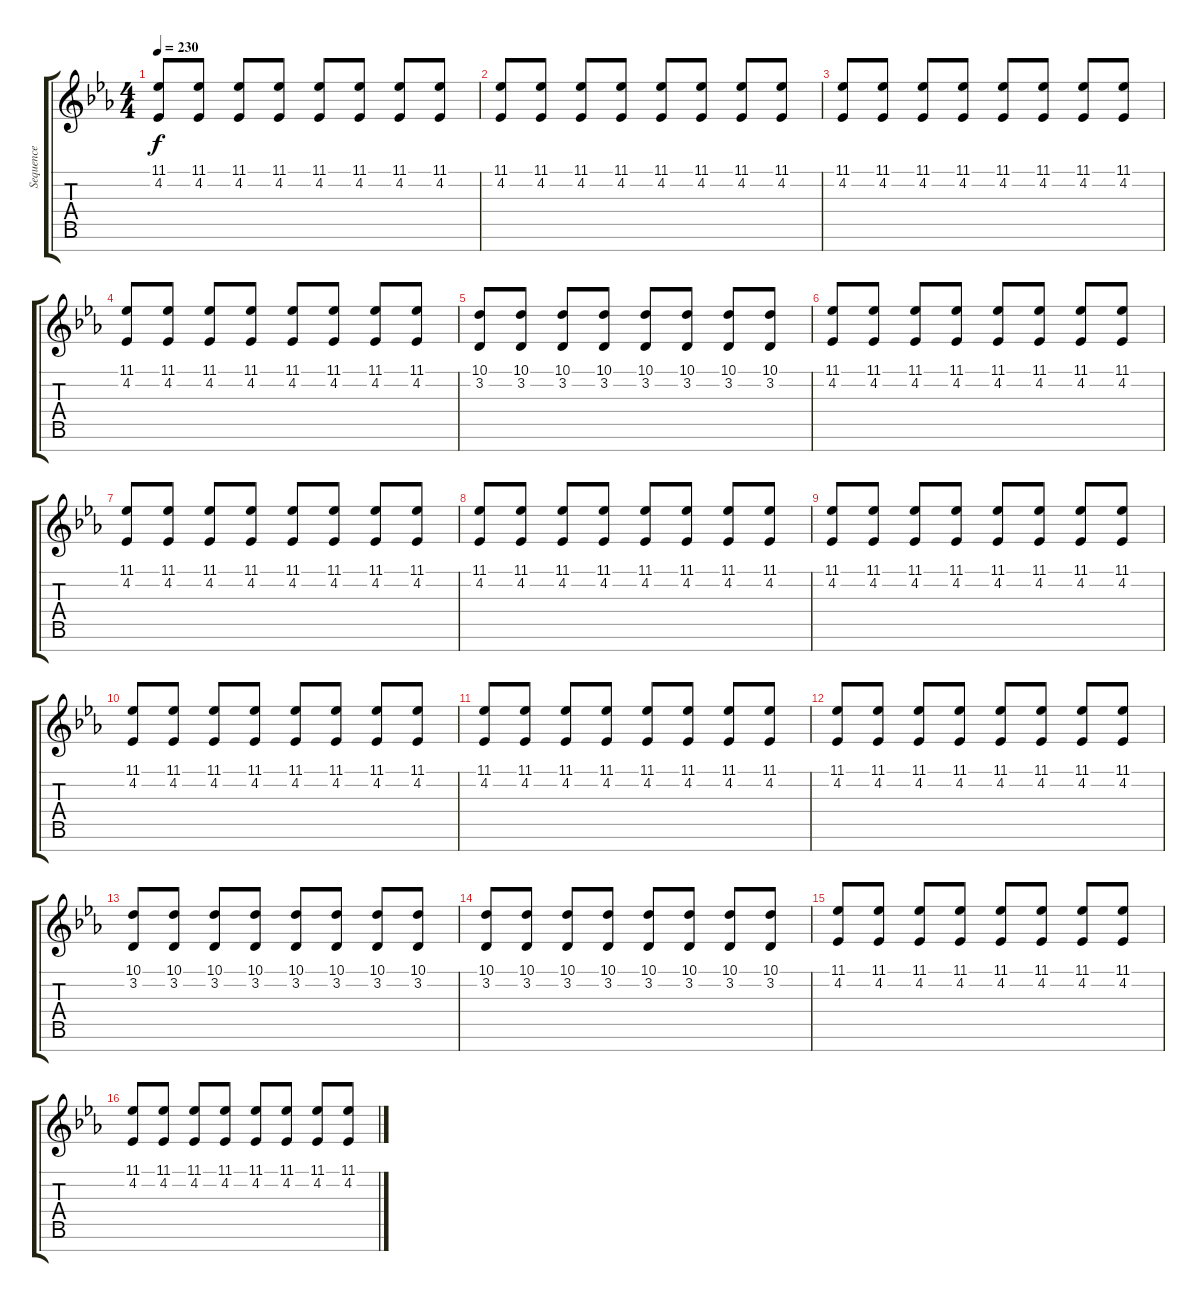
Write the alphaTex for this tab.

\track ("Sequence" "Sequence") {instrument lead2sawtooth}
\staff {score tabs}
\tuning (E4 B3 G3 D3 A2 E2 B1) {hide}
\ts (4 4)
\tempo 230
\clef g2
\ks eb
(11.1 4.2).8{dy f} (11.1 4.2).8 (11.1 4.2).8 (11.1 4.2).8 (11.1 4.2).8 (11.1 4.2).8 (11.1 4.2).8 (11.1 4.2).8 |
(11.1 4.2).8 (11.1 4.2).8 (11.1 4.2).8 (11.1 4.2).8 (11.1 4.2).8 (11.1 4.2).8 (11.1 4.2).8 (11.1 4.2).8 |
(11.1 4.2).8 (11.1 4.2).8 (11.1 4.2).8 (11.1 4.2).8 (11.1 4.2).8 (11.1 4.2).8 (11.1 4.2).8 (11.1 4.2).8 |
(11.1 4.2).8 (11.1 4.2).8 (11.1 4.2).8 (11.1 4.2).8 (11.1 4.2).8 (11.1 4.2).8 (11.1 4.2).8 (11.1 4.2).8 |
(10.1 3.2).8 (10.1 3.2).8 (10.1 3.2).8 (10.1 3.2).8 (10.1 3.2).8 (10.1 3.2).8 (10.1 3.2).8 (10.1 3.2).8 |
(11.1 4.2).8 (11.1 4.2).8 (11.1 4.2).8 (11.1 4.2).8 (11.1 4.2).8 (11.1 4.2).8 (11.1 4.2).8 (11.1 4.2).8 |
(11.1 4.2).8 (11.1 4.2).8 (11.1 4.2).8 (11.1 4.2).8 (11.1 4.2).8 (11.1 4.2).8 (11.1 4.2).8 (11.1 4.2).8 |
(11.1 4.2).8 (11.1 4.2).8 (11.1 4.2).8 (11.1 4.2).8 (11.1 4.2).8 (11.1 4.2).8 (11.1 4.2).8 (11.1 4.2).8 |
(11.1 4.2).8 (11.1 4.2).8 (11.1 4.2).8 (11.1 4.2).8 (11.1 4.2).8 (11.1 4.2).8 (11.1 4.2).8 (11.1 4.2).8 |
(11.1 4.2).8 (11.1 4.2).8 (11.1 4.2).8 (11.1 4.2).8 (11.1 4.2).8 (11.1 4.2).8 (11.1 4.2).8 (11.1 4.2).8 |
(11.1 4.2).8 (11.1 4.2).8 (11.1 4.2).8 (11.1 4.2).8 (11.1 4.2).8 (11.1 4.2).8 (11.1 4.2).8 (11.1 4.2).8 |
(11.1 4.2).8 (11.1 4.2).8 (11.1 4.2).8 (11.1 4.2).8 (11.1 4.2).8 (11.1 4.2).8 (11.1 4.2).8 (11.1 4.2).8 |
(10.1 3.2).8 (10.1 3.2).8 (10.1 3.2).8 (10.1 3.2).8 (10.1 3.2).8 (10.1 3.2).8 (10.1 3.2).8 (10.1 3.2).8 |
(10.1 3.2).8 (10.1 3.2).8 (10.1 3.2).8 (10.1 3.2).8 (10.1 3.2).8 (10.1 3.2).8 (10.1 3.2).8 (10.1 3.2).8 |
(11.1 4.2).8 (11.1 4.2).8 (11.1 4.2).8 (11.1 4.2).8 (11.1 4.2).8 (11.1 4.2).8 (11.1 4.2).8 (11.1 4.2).8 |
(11.1 4.2).8 (11.1 4.2).8 (11.1 4.2).8 (11.1 4.2).8 (11.1 4.2).8 (11.1 4.2).8 (11.1 4.2).8 (11.1 4.2).8
